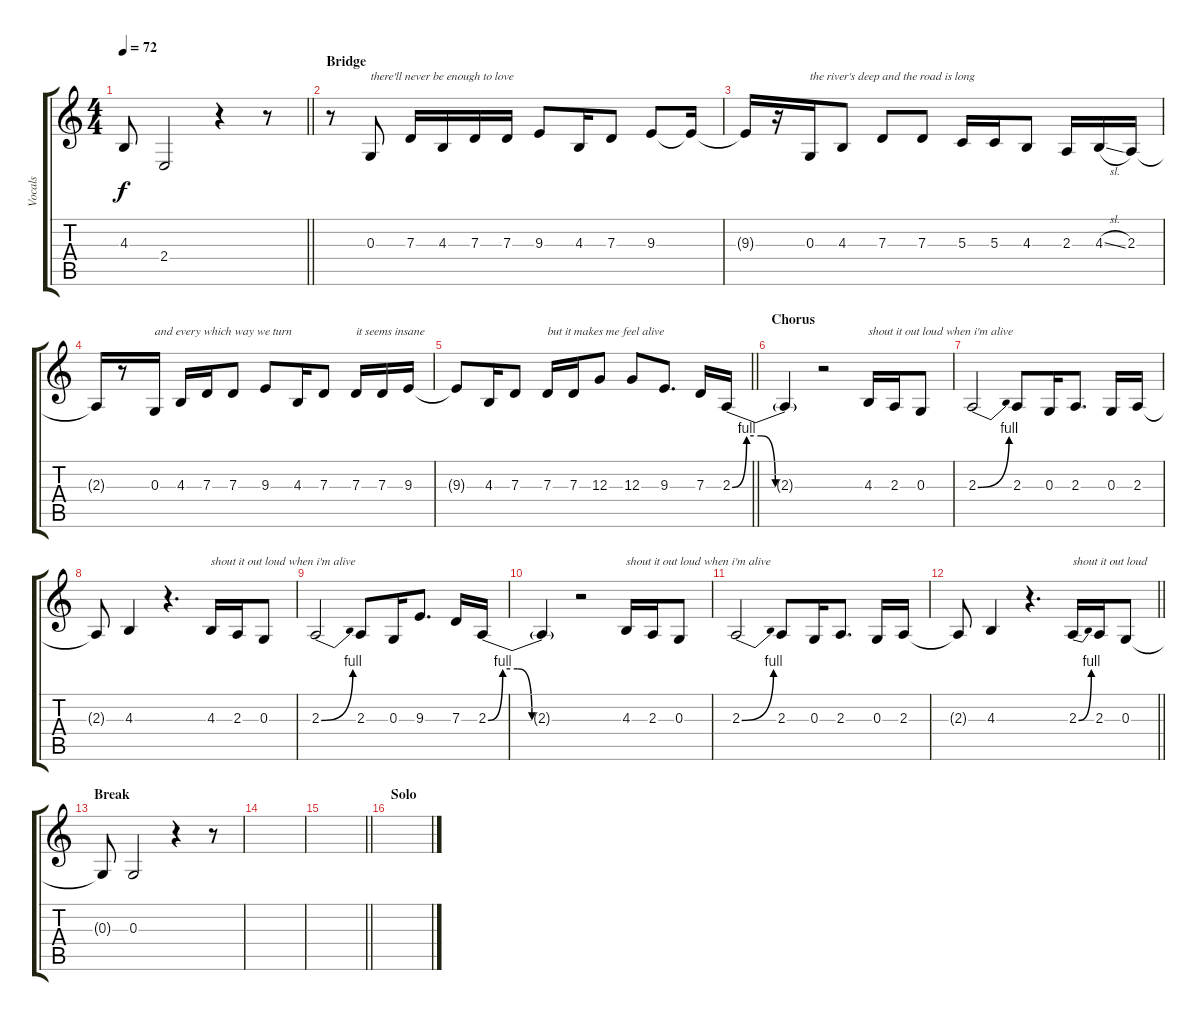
\track ("Vocals" "Vocals") {instrument clarinet}
\staff {score tabs}
\tuning (E4 B3 G3 D3 A2 E2) {hide}
\ts (4 4)
\tempo 72
\clef g2
\barLineRight lightlight
\ks c
4.3{t}.8{dy f} 2.4.2 r.4 r.8 |
\section ("" "Bridge")
r.8 0.3.8{txt "there'll never be enough to love "} 7.3.16 4.3.16 7.3.16 7.3.16 9.3.8 4.3.16 7.3.8 9.3.8 9.3{t}.16 |
9.3{t}.16 r.16 0.3.16{txt "the river's deep and the road is long "} 4.3.8 7.3.8 7.3.8 5.3.16 5.3.16 4.3.8 2.3.16 4.3{sl}.16 2.3.16 |
2.3{t}.16 r.8 0.3.16{txt "and every which way we turn "} 4.3.16 7.3.16 7.3.8 9.3.8 4.3.16 7.3.8 7.3.16{txt "it seems insane "} 7.3.16 9.3.16 |
\barLineRight lightlight
9.3{t}.8 4.3.16 7.3.8 7.3.16{txt "but it makes me feel alive "} 7.3.16 12.3.8 12.3.8 9.3.8{d} 7.3.16 2.3{be (custom 0 0 10 4 20 4 30 0 60 0)}.16 |
\section ("" "Chorus")
2.3{t}.4 r.2 4.3.16{txt "shout it out loud when i'm alive "} 2.3.16 0.3.8 |
2.3{be (bend 0 0 60 4)}.2 2.3.8 0.3.16 2.3.8{d} 0.3.16 2.3.16 |
2.3{t}.8 4.3.4 r.4{d} 4.3.16{txt "shout it out loud when i'm alive "} 2.3.16 0.3.8 |
2.3{be (bend 0 0 60 4)}.2 2.3.8 0.3.16 9.3.8{d} 7.3.16 2.3{be (custom 0 0 10 4 20 4 30 0 60 0)}.16 |
2.3{t}.4 r.2 4.3.16{txt "shout it out loud when i'm alive "} 2.3.16 0.3.8 |
2.3{be (bend 0 0 60 4)}.2 2.3.8 0.3.16 2.3.8{d} 0.3.16 2.3.16 |
\barLineRight lightlight
2.3{t}.8 4.3.4 r.4{d} 2.3{be (bend 0 0 60 4)}.16{txt "shout it out loud"} 2.3.16 0.3.8 |
\section ("" "Break")
0.3{t}.8 0.3.2 r.4 r.8 |
|
\barLineRight lightlight
|
\section ("" "Solo")
